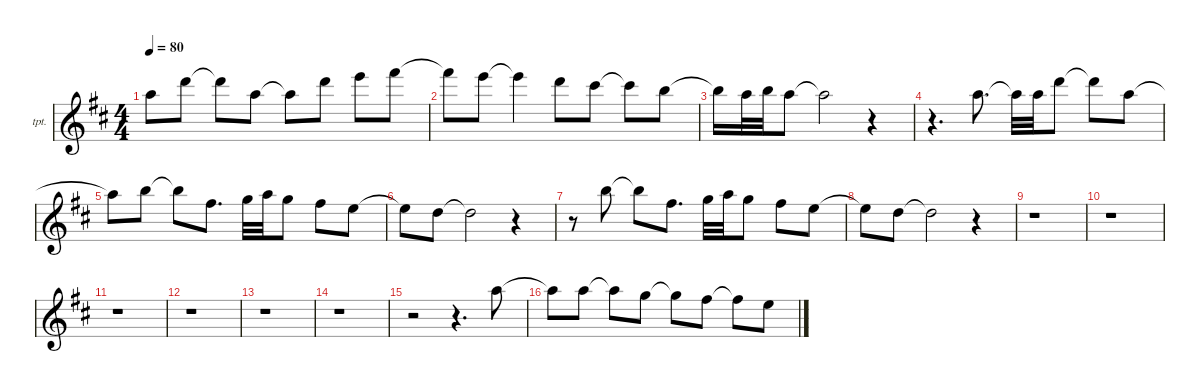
\hideDynamics
\bracketExtendMode nobrackets
\firstSystemTrackNameOrientation horizontal
\otherSystemsTrackNameOrientation horizontal
\track ("Trumpet" "tpt.") {instrument trumpet}
\staff {score}
\tuning (E4 B3 G3 D3 A2 E2)
\displaytranspose 2
\ts (4 4)
\tempo 80
\clef g2
\ks d
15.1{t acc forcenatural}.8{dy mf beam Down} 20.1{acc forcenatural}.8{beam Down} 20.1{t acc forcenatural}.8{beam Down} 20.2{acc forcenatural}.8{beam Down} 20.2{t acc forcenatural}.8{beam Down} 20.1{acc forcenatural}.8{beam Down} 22.1{acc forcenatural}.8{beam Down} 24.1{acc #}.8{beam Down} |
24.1{t acc #}.8{beam Down} 22.1{acc forcenatural}.8{beam Down} 22.1{t acc forcenatural}.4{beam Down} 20.1{acc forcenatural}.8{beam Down} 19.1{acc #}.8{beam Down} 19.1{t acc #}.8{beam Down} 17.1{acc forcenatural}.8{beam Down} |
17.1{t acc forcenatural}.16{beam Down} 15.1{acc forcenatural}.32{beam Down} 17.1{acc forcenatural}.32{beam Down} 15.1{acc forcenatural}.8{beam Down} 15.1{t acc forcenatural}.2{beam Down} r.4{beam Down} |
r.4{d beam Down} 20.2{acc forcenatural}.8{d beam Down} 20.2{t acc forcenatural}.32{beam Down} 20.2{acc forcenatural}.32{beam Down} 20.1{acc forcenatural}.8{beam Down} 20.1{t acc forcenatural}.8{beam Down} 15.1{acc forcenatural}.8{beam Down} |
15.1{t acc forcenatural}.8{beam Down} 17.1{acc forcenatural}.8{beam Down} 17.1{t acc forcenatural}.8{beam Down} 12.1{acc #}.8{d beam Down} 13.1{acc forcenatural}.32{beam Down} 15.1{acc forcenatural}.32{beam Down} 13.1{acc forcenatural}.8{beam Down} 12.1{acc #}.8{beam Down} 10.1{acc forcenatural}.8{beam Down} |
10.1{t acc forcenatural}.8{beam Down} 13.2{acc forcenatural}.8{beam Down} 13.2{t acc forcenatural}.2{beam Down} r.4{beam Down} |
r.8{beam Down} 17.1{acc forcenatural}.8{beam Down} 17.1{t acc forcenatural}.8{beam Down} 12.1{acc #}.8{d beam Down} 13.1{acc forcenatural}.32{beam Down} 15.1{acc forcenatural}.32{beam Down} 13.1{acc forcenatural}.8{beam Down} 12.1{acc #}.8{beam Down} 10.1{acc forcenatural}.8{beam Down} |
10.1{t acc forcenatural}.8{beam Down} 13.2{acc forcenatural}.8{beam Down} 13.2{t acc forcenatural}.2{beam Down} r.4{beam Down} |
r.1{beam Down} |
r.1{beam Down} |
r.1{beam Down} |
r.1{beam Down} |
r.1{beam Down} |
r.1{beam Down} |
r.2{beam Down} r.4{d beam Down} 15.1{acc forcenatural}.8{beam Down} |
15.1{t acc forcenatural}.8{beam Down} 15.1{acc forcenatural}.8{beam Down} 15.1{t acc forcenatural}.8{beam Down} 13.1{acc forcenatural}.8{beam Down} 13.1{t acc forcenatural}.8{beam Down} 12.1{acc #}.8{beam Down} 12.1{t acc #}.8{beam Down} 10.1{acc forcenatural}.8{beam Down}
